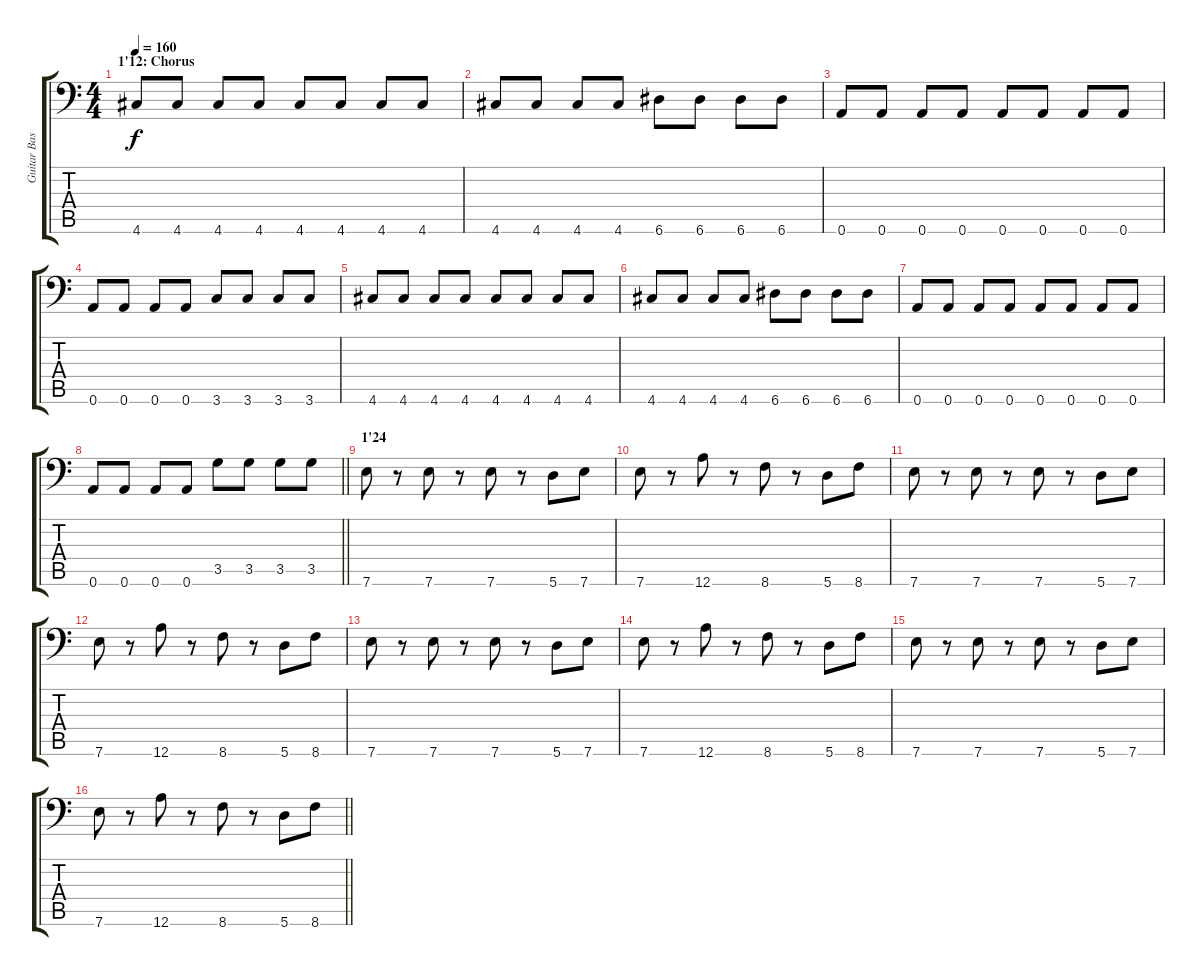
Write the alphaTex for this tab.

\track ("Guitar Bass" "Guitar Bas") {instrument electricbassfinger}
\staff {score tabs}
\tuning (B3 Gb3 D3 A2 E2 A1) {hide}
\ts (4 4)
\section ("" "1'12: Chorus")
\tempo 160
\clef f4
\ks c
4.6.8{dy f} 4.6.8 4.6.8 4.6.8 4.6.8 4.6.8 4.6.8 4.6.8 |
4.6.8 4.6.8 4.6.8 4.6.8 6.6.8 6.6.8 6.6.8 6.6.8 |
0.6.8 0.6.8 0.6.8 0.6.8 0.6.8 0.6.8 0.6.8 0.6.8 |
0.6.8 0.6.8 0.6.8 0.6.8 3.6.8 3.6.8 3.6.8 3.6.8 |
4.6.8 4.6.8 4.6.8 4.6.8 4.6.8 4.6.8 4.6.8 4.6.8 |
4.6.8 4.6.8 4.6.8 4.6.8 6.6.8 6.6.8 6.6.8 6.6.8 |
0.6.8 0.6.8 0.6.8 0.6.8 0.6.8 0.6.8 0.6.8 0.6.8 |
\barLineRight lightlight
0.6.8 0.6.8 0.6.8 0.6.8 3.5.8 3.5.8 3.5.8 3.5.8 |
\section ("" "1'24")
7.6.8 r.8 7.6.8 r.8 7.6.8 r.8 5.6.8 7.6.8 |
7.6.8 r.8 12.6.8 r.8 8.6.8 r.8 5.6.8 8.6.8 |
7.6.8 r.8 7.6.8 r.8 7.6.8 r.8 5.6.8 7.6.8 |
7.6.8 r.8 12.6.8 r.8 8.6.8 r.8 5.6.8 8.6.8 |
7.6.8 r.8 7.6.8 r.8 7.6.8 r.8 5.6.8 7.6.8 |
7.6.8 r.8 12.6.8 r.8 8.6.8 r.8 5.6.8 8.6.8 |
7.6.8 r.8 7.6.8 r.8 7.6.8 r.8 5.6.8 7.6.8 |
\barLineRight lightlight
7.6.8 r.8 12.6.8 r.8 8.6.8 r.8 5.6.8 8.6.8
